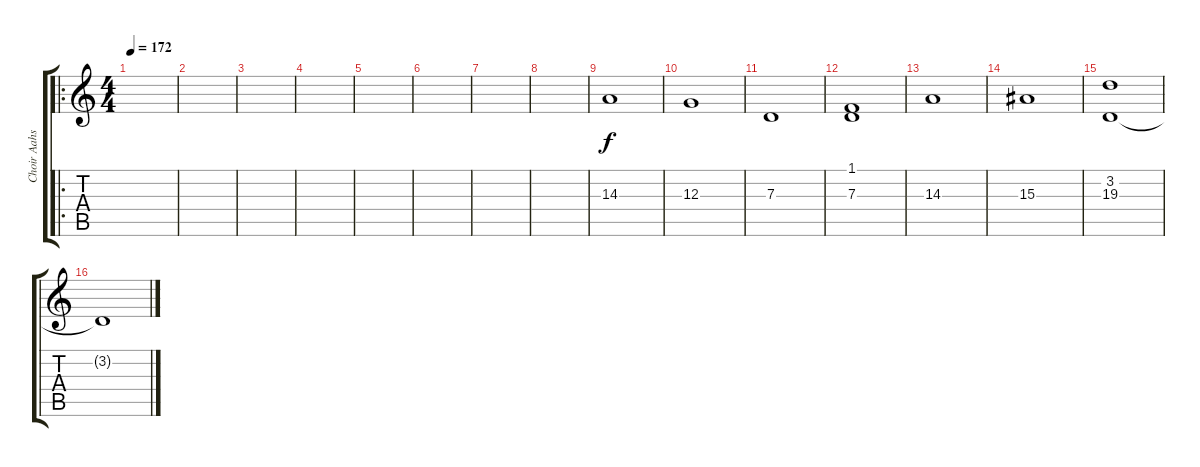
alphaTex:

\track ("Choir Aahs" "Choir Aahs") {instrument choiraahs}
\staff {score tabs}
\tuning (E4 B3 G3 D3 A2 E2) {hide}
\ro
\ts (4 4)
\tempo 172
\clef g2
\ks c
|
|
|
|
|
|
|
|
14.3.1 |
12.3.1 |
7.3.1 |
(1.1 7.3).1 |
14.3.1 |
15.3.1 |
(3.2 19.3).1 |
3.2{t}.1
